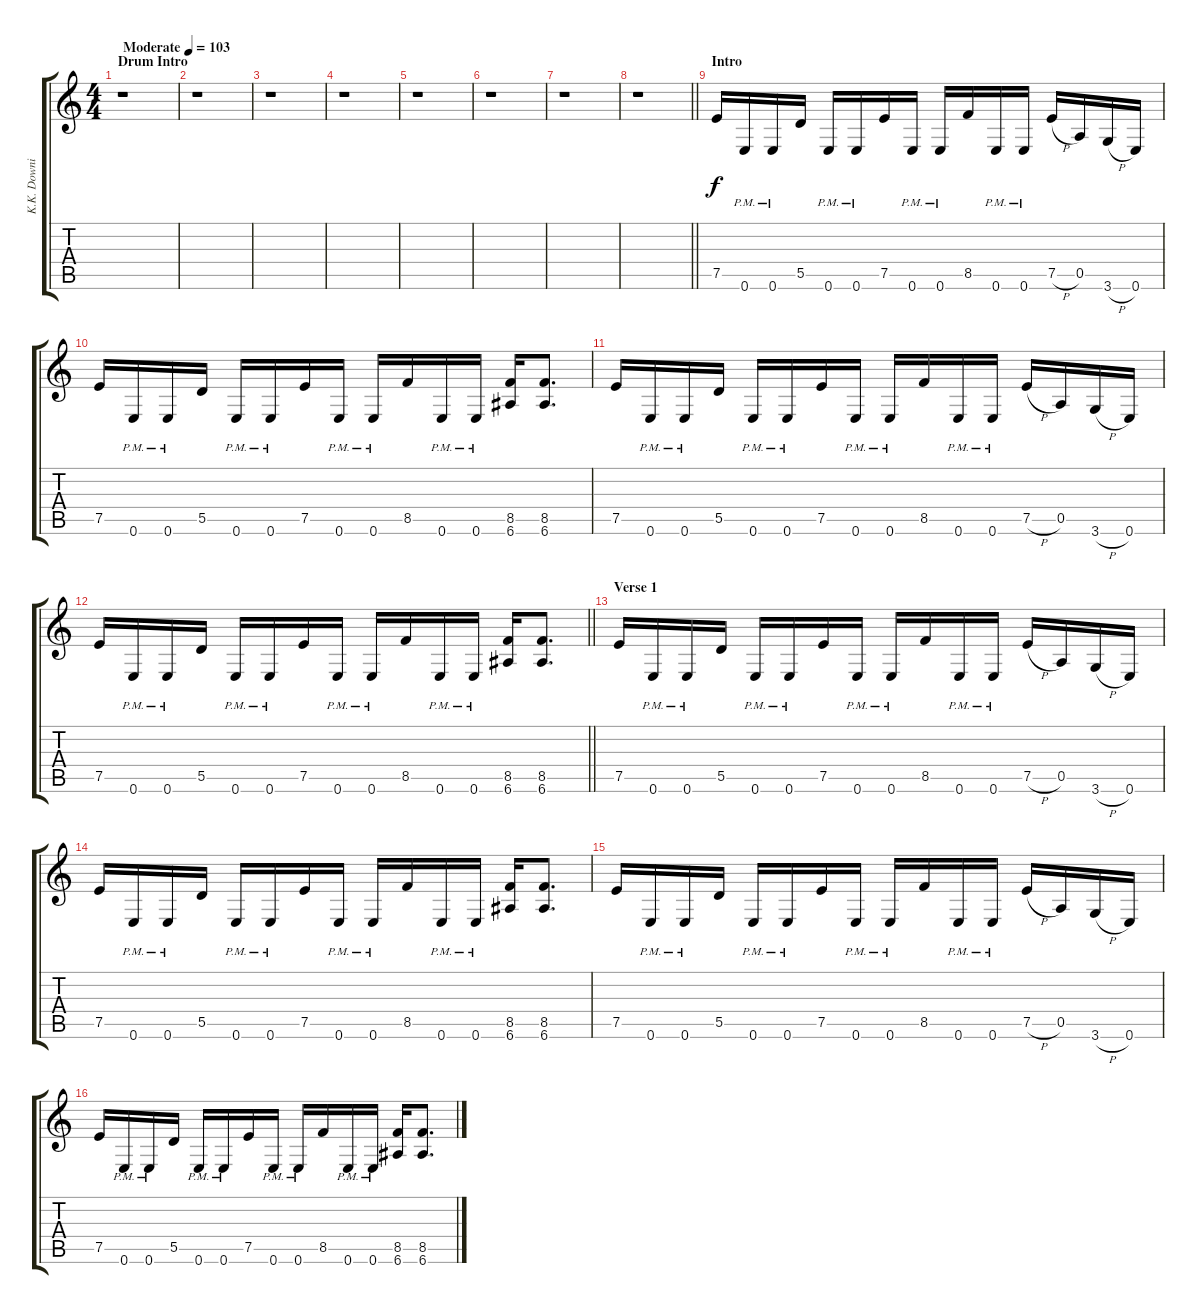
\track ("K.K. Downing" "K.K. Downi") {instrument distortionguitar}
\staff {score tabs}
\tuning (E4 B3 G3 D3 A2 E2) {hide}
\ts (4 4)
\section ("" "Drum Intro")
\tempo (103 "Moderate")
\clef g2
\ks c
r.1{dy f instrument distortionguitar} |
r.1 |
r.1 |
r.1 |
r.1 |
r.1 |
r.1 |
\barLineRight lightlight
r.1 |
\section ("" "Intro")
7.5.16 0.6{pm}.16 0.6{pm}.16 5.5.16 0.6{pm}.16 0.6{pm}.16 7.5.16 0.6{pm}.16 0.6{pm}.16 8.5.16 0.6{pm}.16 0.6{pm}.16 7.5{h}.16 0.5.16 3.6{h}.16 0.6.16 |
7.5.16 0.6{pm}.16 0.6{pm}.16 5.5.16 0.6{pm}.16 0.6{pm}.16 7.5.16 0.6{pm}.16 0.6{pm}.16 8.5.16 0.6{pm}.16 0.6{pm}.16 (8.5 6.6).16 (8.5 6.6).8{d} |
7.5.16 0.6{pm}.16 0.6{pm}.16 5.5.16 0.6{pm}.16 0.6{pm}.16 7.5.16 0.6{pm}.16 0.6{pm}.16 8.5.16 0.6{pm}.16 0.6{pm}.16 7.5{h}.16 0.5.16 3.6{h}.16 0.6.16 |
\barLineRight lightlight
7.5.16 0.6{pm}.16 0.6{pm}.16 5.5.16 0.6{pm}.16 0.6{pm}.16 7.5.16 0.6{pm}.16 0.6{pm}.16 8.5.16 0.6{pm}.16 0.6{pm}.16 (8.5 6.6).16 (8.5 6.6).8{d} |
\section ("" "Verse 1")
7.5.16 0.6{pm}.16 0.6{pm}.16 5.5.16 0.6{pm}.16 0.6{pm}.16 7.5.16 0.6{pm}.16 0.6{pm}.16 8.5.16 0.6{pm}.16 0.6{pm}.16 7.5{h}.16 0.5.16 3.6{h}.16 0.6.16 |
7.5.16 0.6{pm}.16 0.6{pm}.16 5.5.16 0.6{pm}.16 0.6{pm}.16 7.5.16 0.6{pm}.16 0.6{pm}.16 8.5.16 0.6{pm}.16 0.6{pm}.16 (8.5 6.6).16 (8.5 6.6).8{d} |
7.5.16 0.6{pm}.16 0.6{pm}.16 5.5.16 0.6{pm}.16 0.6{pm}.16 7.5.16 0.6{pm}.16 0.6{pm}.16 8.5.16 0.6{pm}.16 0.6{pm}.16 7.5{h}.16 0.5.16 3.6{h}.16 0.6.16 |
7.5.16 0.6{pm}.16 0.6{pm}.16 5.5.16 0.6{pm}.16 0.6{pm}.16 7.5.16 0.6{pm}.16 0.6{pm}.16 8.5.16 0.6{pm}.16 0.6{pm}.16 (8.5 6.6).16 (8.5 6.6).8{d}
